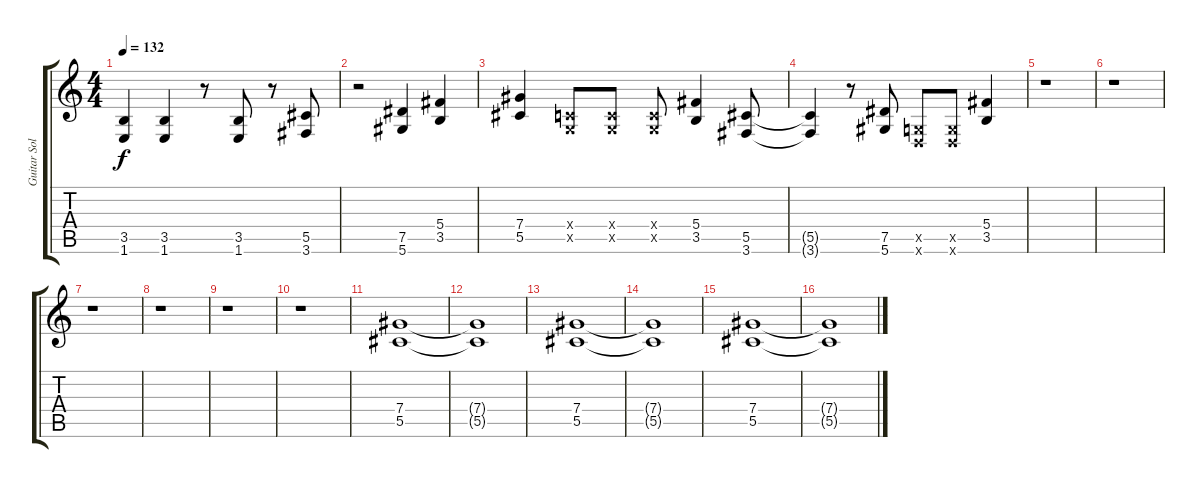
\track ("Guitar Solo" "Guitar Sol") {instrument distortionguitar}
\staff {score tabs}
\tuning (Eb4 Bb3 Gb3 Db3 Ab2 Eb2) {hide}
\ts (4 4)
\tempo 132
\clef g2
\ks c
(3.5 1.6).4{dy f} (3.5 1.6).4 r.8 (3.5 1.6).8 r.8 (5.5 3.6).8 |
r.2 (7.5 5.6).4 (5.4 3.5).4 |
(7.4 5.5).4 (-1.4{x} -1.5{x}).8 (-1.4{x} -1.5{x}).8 (-1.4{x} -1.5{x}).8 (5.4 3.5).4 (5.5 3.6).8 |
(5.5{t} 3.6{t}).4 r.8 (7.5 5.6).8 (-1.5{x} -1.6{x}).8 (-1.5{x} -1.6{x}).8 (5.4 3.5).4 |
r.1 |
r.1 |
r.1 |
r.1 |
r.1 |
r.1 |
(7.4 5.5).1 |
(7.4{t} 5.5{t}).1 |
(7.4 5.5).1 |
(7.4{t} 5.5{t}).1 |
(7.4 5.5).1 |
(7.4{t} 5.5{t}).1
